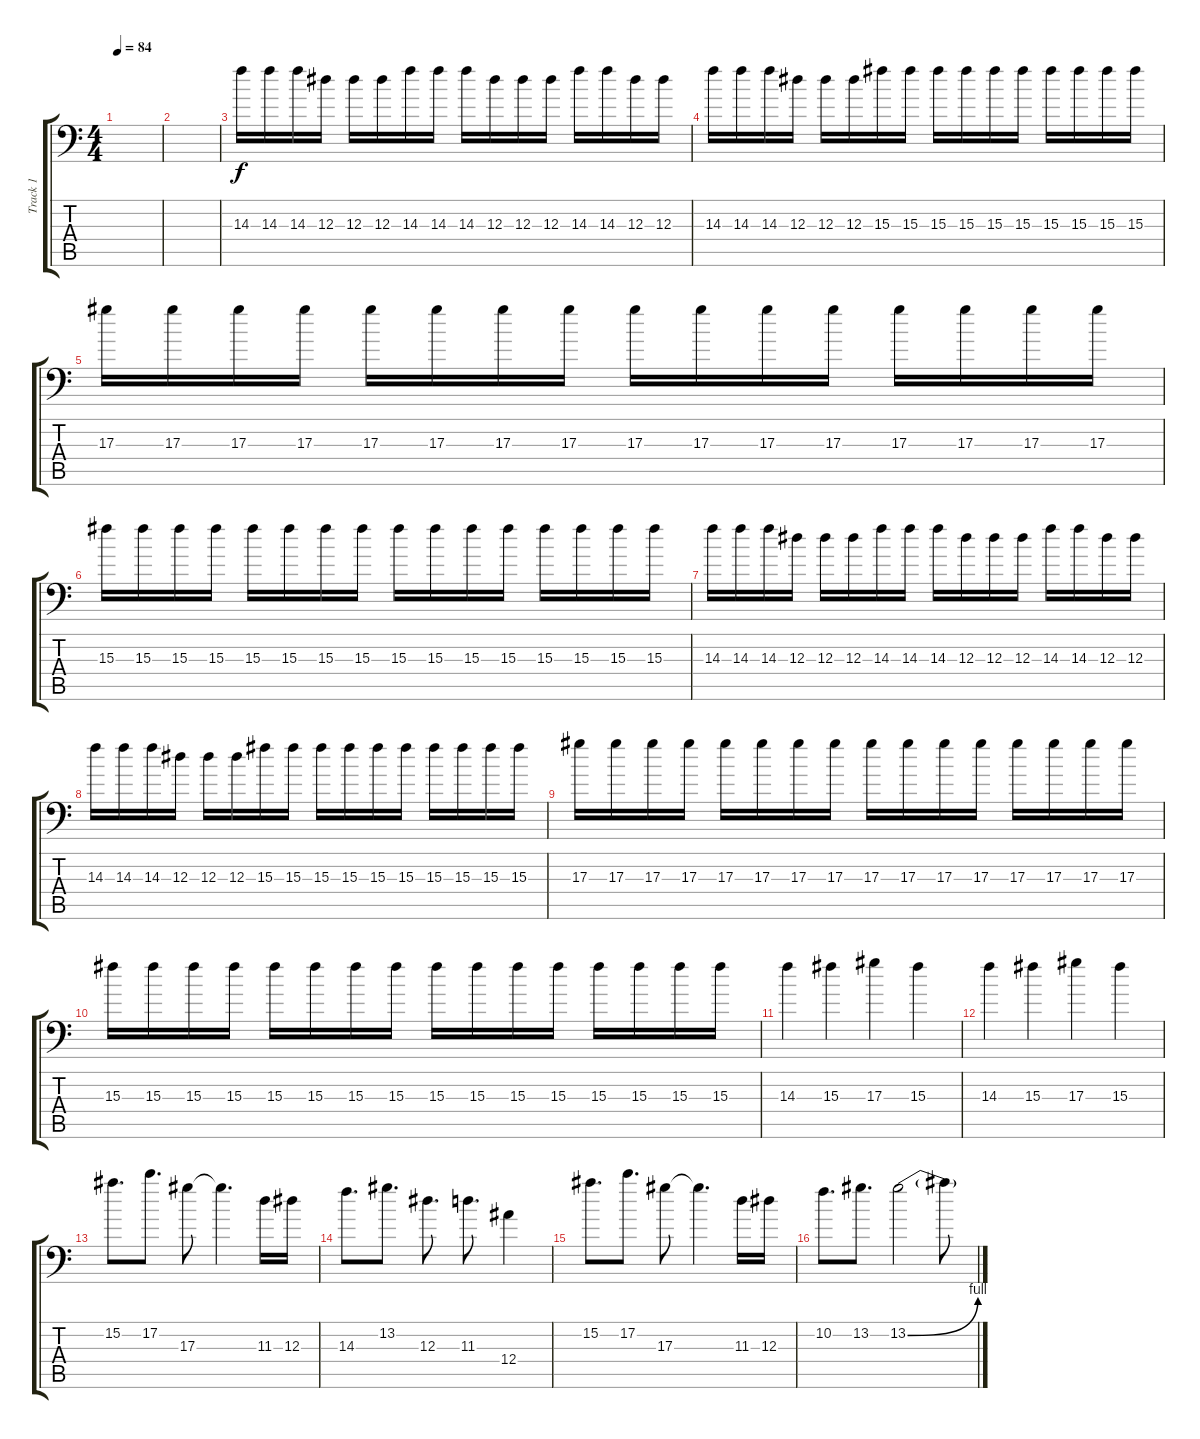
\track ("Track 1" "Track 1") {instrument electricguitarjazz}
\staff {score tabs}
\tuning (C4 G3 Eb3 Bb2 F2 Bb1) {hide}
\ts (4 4)
\tempo 84
\clef f4
\ks c
|
|
14.3.16 14.3.16 14.3.16 12.3.16 12.3.16 12.3.16 14.3.16 14.3.16 14.3.16 12.3.16 12.3.16 12.3.16 14.3.16 14.3.16 12.3.16 12.3.16 |
14.3.16 14.3.16 14.3.16 12.3.16 12.3.16 12.3.16 15.3.16 15.3.16 15.3.16 15.3.16 15.3.16 15.3.16 15.3.16 15.3.16 15.3.16 15.3.16 |
17.3.16 17.3.16 17.3.16 17.3.16 17.3.16 17.3.16 17.3.16 17.3.16 17.3.16 17.3.16 17.3.16 17.3.16 17.3.16 17.3.16 17.3.16 17.3.16 |
15.3.16 15.3.16 15.3.16 15.3.16 15.3.16 15.3.16 15.3.16 15.3.16 15.3.16 15.3.16 15.3.16 15.3.16 15.3.16 15.3.16 15.3.16 15.3.16 |
14.3.16 14.3.16 14.3.16 12.3.16 12.3.16 12.3.16 14.3.16 14.3.16 14.3.16 12.3.16 12.3.16 12.3.16 14.3.16 14.3.16 12.3.16 12.3.16 |
14.3.16 14.3.16 14.3.16 12.3.16 12.3.16 12.3.16 15.3.16 15.3.16 15.3.16 15.3.16 15.3.16 15.3.16 15.3.16 15.3.16 15.3.16 15.3.16 |
17.3.16 17.3.16 17.3.16 17.3.16 17.3.16 17.3.16 17.3.16 17.3.16 17.3.16 17.3.16 17.3.16 17.3.16 17.3.16 17.3.16 17.3.16 17.3.16 |
15.3.16 15.3.16 15.3.16 15.3.16 15.3.16 15.3.16 15.3.16 15.3.16 15.3.16 15.3.16 15.3.16 15.3.16 15.3.16 15.3.16 15.3.16 15.3.16 |
14.3.4 15.3.4 17.3.4 15.3.4 |
14.3.4 15.3.4 17.3.4 15.3.4 |
15.2.8{d volume 13} 17.2.8{d} 17.3.8 17.3{t}.4{d} 11.3.16 12.3.16 |
14.3.8{d} 13.2.8{d} 12.3.8{d} 11.3.8{d} 12.4.4 |
15.2.8{d volume 13} 17.2.8{d} 17.3.8 17.3{t}.4{d} 11.3.16 12.3.16 |
10.2.8{d} 13.2.8{d} 13.2{be (bend 0 0 60 4)}.2 13.2{t}.8
